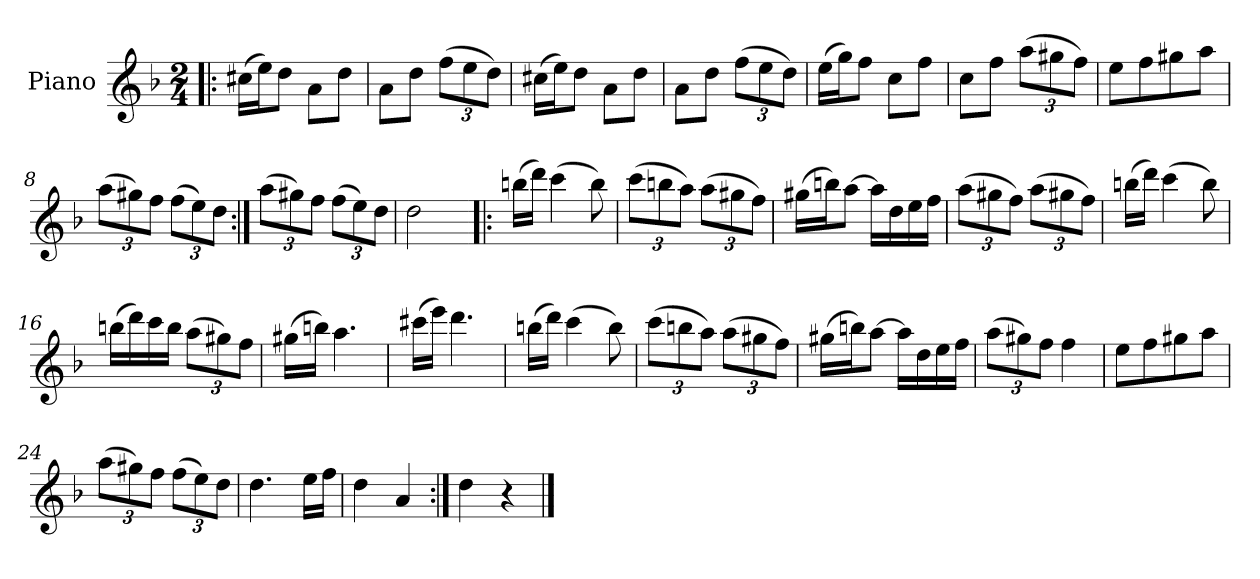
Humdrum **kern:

**kern
*part1
*staff1
*I"Piano
*I'Pno.
*clefG2
*k[b-]
*d:
*M2/4
=1!|:
(>16cc#X\LL
16ee\J)
8dd\J
8a\L
8dd\J
=2
8a\L
8dd\J
*Xbrackettup
(>12ff\L
12ee\
12dd\J)
=3
(>16cc#X\LL
16ee\J)
8dd\J
8a\L
8dd\J
=4
8a\L
8dd\J
(>12ff\L
12ee\
12dd\J)
!!LO:LB:g=z
=5
(>16ee\LL
16gg\J)
8ff\J
8cc\L
8ff\J
=6
8cc\L
8ff\J
(>12aa\L
12gg#X\
12ff\J)
=7
8ee\L
8ff\
8gg#X\
8aa\J
=8
(>12aa\L
12gg#X\)
12ff\J
(>12ff\L
12ee\)
12dd\J
=9:|!
(>12aa\L
12gg#X\)
12ff\J
(>12ff\L
12ee\)
12dd\J
=10
2dd\
!!LO:LB:g=z
=11!|:
(>16bbn\LL
16ddd\JJ)
(>4ccc\
8bb\)
=12
(>12ccc\L
12bbn\
12aa\J)
(>12aa\L
12gg#X\
12ff\J)
=13
(>16gg#X\LL
16bbn\J)
[8aa\J
16aa\LL]
16dd\
16ee\
16ff\JJ
=14
(>12aa\L
12gg#X\
12ff\J)
(>12aa\L
12gg#X\
12ff\J)
!!LO:LB:g=z
=15
(>16bbn\LL
16ddd\JJ)
(>4ccc\
8bb\)
=16
(>16bbn\LL
16ddd\)
16ccc\
16bb\JJ
(>12aa\L
12gg#X\)
12ff\J
=17
(>16gg#X\LL
16bbn\JJ)
4.aa\
=18
(>16ccc#X\LL
16eee\JJ)
4.ddd\
=19
(>16bbn\LL
16ddd\JJ)
(>4ccc\
8bb\)
=20
(>12ccc\L
12bbn\
12aa\J)
(>12aa\L
12gg#X\
12ff\J)
!!LO:LB:g=z
=21
(>16gg#X\LL
16bbn\J)
[8aa\J
16aa\LL]
16dd\
16ee\
16ff\JJ
=22
(>12aa\L
12gg#X\)
12ff\J
4ff\
=23
8ee\L
8ff\
8gg#X\
8aa\J
=24
(>12aa\L
12gg#X\)
12ff\J
(>12ff\L
12ee\)
12dd\J
=25
4.dd\
16ee\LL
16ff\JJ
=26
4dd\
4a/
=27:|!
4dd\
4r
==
*-
